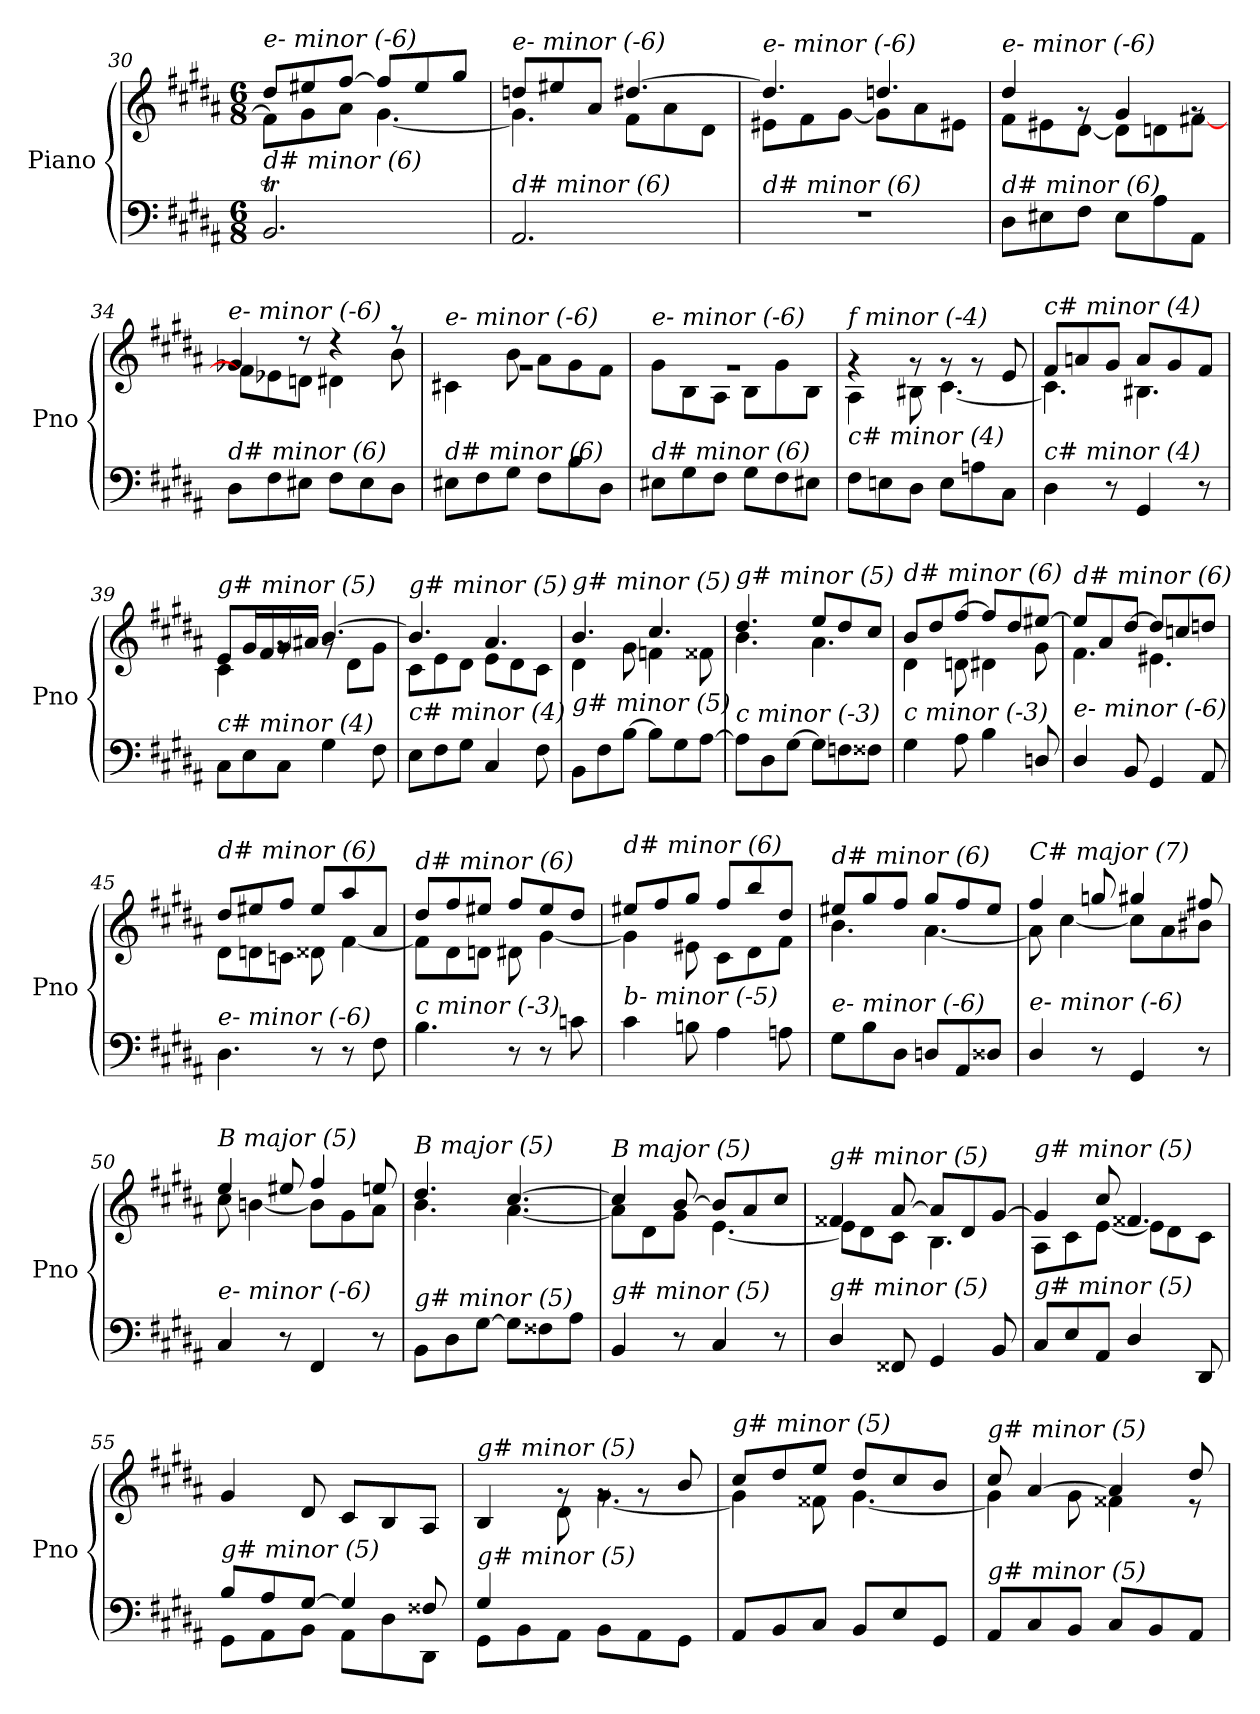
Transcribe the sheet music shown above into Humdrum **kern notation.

**kern	**kern
*part1	*part1
*staff2	*staff1
*I"Piano	*
*I'Pno	*
*clefF4	*clefG2
*k[f#c#g#d#a#]	*k[f#c#g#d#a#]
*M6/8	*M6/8
=30	=30
*	*^
!	!LO:TX:i:t=e- minor (-6)	!
!LO:TX:i:t=d# minor (6)	!	!
2.BBT/	8dd#/L	8f#\L]
.	8ee#X/	8g#\
.	[8ff#/J	8a#\J
.	8ff#/L]	[4.g#\
.	8ee#/	.
.	8gg#/J	.
=31	=31	=31
!	!LO:TX:i:t=e- minor (-6)	!
!LO:TX:i:t=d# minor (6)	!	!
2.AA#/	8ddni/L	4.g#\]
.	8ee#X/	.
.	8a#/J	.
.	[4.dd#/	8f#\L
.	.	8a#\
.	.	8d#\J
=32	=32	=32
!	!LO:TX:i:t=e- minor (-6)	!
!LO:TX:i:t=d# minor (6)	!	!
2.r	4.dd#/]	8e#X\L
.	.	8f#\
.	.	[8g#\J
.	4.ddni/	8g#\L]
.	.	8a#\
.	.	8e#X\J
=33	=33	=33
!	!LO:TX:i:t=e- minor (-6)	!
!LO:TX:i:t=d# minor (6)	!	!
8D#\L	4dd#/	8f#\L
8E#X\	.	8e#Xj\
8F#\J	8rg	[8d#\J
8E#\L	4g#/	8d#\L]
8A#\	.	8dni\
8AA#\J	8rg	[8f#Xi\J
!!LO:LB:g=z	!!
=34	=34	=34
!	!LO:TX:i:t=e- minor (-6)	!
!LO:TX:i:t=d# minor (6)	!	!
8D#\L	4g-XZ/	8fni\L]
8F#\	.	8e-XZ\
8E#X\J	8r	8dni\J
8F#\L	4r	4d#\
8E#\	.	.
8D#\J	8r	8b\
=35	=35	=35
!	!LO:TX:i:t=e- minor (-6)	!
!LO:TX:i:t=d# minor (6)	!	!
8E#X\L	2.rg	4c#X\
8F#\	.	.
8G#\J	.	8b\
8F#\L	.	8a#\L
8B\	.	8g#\
8D#\J	.	8f#\J
=36	=36	=36
!	!LO:TX:i:t=e- minor (-6)	!
!LO:TX:i:t=d# minor (6)	!	!
8E#X\L	2.rg	8g#\L
8G#\	.	8B\
8F#\J	.	8A#\J
8G#\L	.	8B\L
8F#\	.	8g#\
8E#X\J	.	8B\J
=37	=37	=37
!	!LO:TX:i:t=f minor (-4)	!
!LO:TX:i:t=c# minor (4)	!	!
8F#\L	4rg	4A#\
8En\	.	.
8D#\J	8rg	8B#Xj\
8E\L	8rg	[4.c#\
8An\	8rg	.
8C#\J	8e/	.
=38	=38	=38
!	!LO:TX:i:t=c# minor (4)	!
!LO:TX:i:t=c# minor (4)	!	!
4D#\	8f#/L	4.c#\]
.	8an/	.
8r	8g#/J	.
4GG#/	8a/L	4.B#X\
.	8g#/	.
8r	8f#/J	.
=39	=39	=39
!	!LO:TX:i:t=g# minor (5)	!
!LO:TX:i:t=c# minor (4)	!	!
8C#\L	8e/L	4c#\
8E\	16g#/L	.
.	16f#/	.
8C#\J	16g#/	8rg
.	16a#X/JJ	.
4G#\	[4.b/	8rg
.	.	8d#\L
8F#\	.	8g#\J
!!LO:LB:g=z	!!
=40	=40	=40
!	!LO:TX:i:t=g# minor (5)	!
!LO:TX:i:t=c# minor (4)	!	!
8E\L	4.b/]	8c#\L
8F#\	.	8e\
8G#\J	.	8d#\J
4C#/	4.a#/	8e\L
.	.	8d#\
8F#\	.	8c#\J
=41	=41	=41
!	!LO:TX:i:t=g# minor (5)	!
!LO:TX:i:t=g# minor (5)	!	!
8BB\L	4.b/	4d#\
8F#\	.	.
[8B\J	.	8g#\
8B\L]	4.cc#/	4fni\
8G#\	.	.
[8A#\J	.	8f##X\
=42	=42	=42
!	!LO:TX:i:t=g# minor (5)	!
!LO:TX:i:t=c minor (-3)	!	!
8A#\L]	4.dd#/	4.b\
8D#\	.	.
[8G#\J	.	.
8G#\L]	8ee/L	4.a#\
8Fni\	8dd#/	.
8F##X\J	8cc#/J	.
=43	=43	=43
!	!LO:TX:i:t=d# minor (6)	!
!LO:TX:i:t=c minor (-3)	!	!
4G#\	8b/L	4d#\
.	8dd#/	.
8A#\	[8ff#/J	8dni\
4B\	8ff#/L]	4d#\
.	8dd#/	.
8Dni/	[8ee#X/J	8g#\
=44	=44	=44
!	!LO:TX:i:t=d# minor (6)	!
!LO:TX:i:t=e- minor (-6)	!	!
4D#/	8ee#/L]	4.f#\
.	8a#/	.
8BB/	[8dd#/J	.
4GG#/	8dd#/L]	4.e#X\
.	8ccni/	.
8AA#/	8ddni/J	.
!!LO:LB:g=z	!!
=45	=45	=45
!	!LO:TX:i:t=d# minor (6)	!
!LO:TX:i:t=e- minor (-6)	!	!
4.D#\	8dd#/L	8d#\L
.	8ee#X/	8dni\
.	8ff#/J	8cni\J
8r	8ee#/L	8d##i\
8r	8aa#/	[4f#\
8F#\	8a#/J	.
=46	=46	=46
!	!LO:TX:i:t=d# minor (6)	!
!LO:TX:i:t=c minor (-3)	!	!
4.B\	8dd#/L	8f#\L]
.	8ff#/	8d#\
.	8ee#X/J	8dni\J
8r	8ff#/L	8d#\
8r	8ee#/	[4g#\
8cni\	8dd#/J	.
=47	=47	=47
!	!LO:TX:i:t=d# minor (6)	!
!LO:TX:i:t=b- minor (-5)	!	!
4c#\	8ee#X/L	4g#\]
.	8ff#/	.
8Bn\	8gg#/J	8e#X\
4A#\	8ff#/L	8c#\L
.	8bb/	8d#\
8An\	8dd#/J	8f#\J
=48	=48	=48
!	!LO:TX:i:t=d# minor (6)	!
!LO:TX:i:t=e- minor (-6)	!	!
8G#\L	8ee#X/L	4.b\
8B\	8gg#/	.
8D#\J	8ff#/J	.
8Dni/L	8gg#/L	[4.a#\
8AA#/	8ff#/	.
8D##i/J	8ee#/J	.
=49	=49	=49
!	!LO:TX:i:t=C# major (7)	!
!LO:TX:i:t=e- minor (-6)	!	!
4D#/	4ff#/	8a#\]
.	.	[4cc#\
8r	8ggni/	.
4GG#/	4gg#/	8cc#\L]
.	.	8a#\
8r	8ff#X/	8b#X\J
!!LO:LB:g=z	!!
=50	=50	=50
!	!LO:TX:i:t=B major (5)	!
!LO:TX:i:t=e- minor (-6)	!	!
4C#/	4ee/	8cc#\
.	.	[4bn\
8r	8ee#X/	.
4FF#/	4ff#/	8b\L]
.	.	8g#\
8r	8een/	8a#\J
=51	=51	=51
!	!LO:TX:i:t=B major (5)	!
!LO:TX:i:t=g# minor (5)	!	!
8BB\L	4.dd#/	4.b\
8D#\	.	.
[8G#\J	.	.
8G#\L]	[4.cc#/	[4.a#\
8F##X\	.	.
8A#\J	.	.
=52	=52	=52
!	!LO:TX:i:t=B major (5)	!
!LO:TX:i:t=g# minor (5)	!	!
4BB/	4cc#/]	8a#\L]
.	.	8d#\
8r	[8b/	8g#\J
4C#/	8b/L]	[4.e\
.	8a#/	.
8r	8cc#/J	.
=53	=53	=53
!	!LO:TX:i:t=g# minor (5)	!
!LO:TX:i:t=g# minor (5)	!	!
4D#/	4f##X/	8e\L]
.	.	8d#\
8FF##X/	[8a#/	8c#\J
4GG#/	8a#/L]	4.B\
.	8d#/	.
8BB/	[8g#/J	.
=54	=54	=54
!	!LO:TX:i:t=g# minor (5)	!
!LO:TX:i:t=g# minor (5)	!	!
8C#/L	4g#/]	8A#\L
8E/	.	8c#\
8AA#/J	8cc#/	[8e\J
4D#/	4.f##X/	8e\L]
.	.	8d#\
8DD#/	.	8c#\J
!!LO:LB:g=z
=55	=55	=55
*^	*	*
!	!	!LO:TX:i:t=g# minor (5)	!
!LO:TX:i:t=g# minor (5)	!	!	!
*	*	*v	*v
8B/L	8GG#\L	4g#/
8A#/	8AA#\	.
[8G#/J	8BB\J	8d#/
4G#/]	8AA#\L	8c#/L
.	8D#\	8B/
8F##X/	8DD#\J	8A#/J
=56	=56	=56
*	*	*^
!	!	!LO:TX:i:t=g# minor (5)	!
!LO:TX:i:t=g# minor (5)	!	!	!
4G#/	8GG#\L	4B/	4ryy
.	8BB\	.	.
2ryy	8AA#\J	8rg	8d#\
.	8BB\L	8rg	[4.g#\
.	8AA#\	8rg	.
.	8GG#\J	8b/	.
=57	=57	=57	=57
!	!	!LO:TX:i:t=g# minor (5)	!
!LO:TX:i:t=g# minor (5)	!	!	!
*v	*v	*	*
8AA#/L	8cc#/L	4g#\]
8BB/	8dd#/	.
8C#/J	8ee/J	8f##X\
8BB/L	8dd#/L	[4.g#\
8E/	8cc#/	.
8GG#/J	8b/J	.
=58	=58	=58
!	!LO:TX:i:t=g# minor (5)	!
!LO:TX:i:t=g# minor (5)	!	!
8AA#/L	8cc#/	4g#\]
8C#/	[4a#/	.
8BB/J	.	8g#\
8C#/L	4a#/]	4f##X\
8BB/	.	.
8AA#/J	8dd#/	8r
*	*v	*v
=	=
*-	*-
